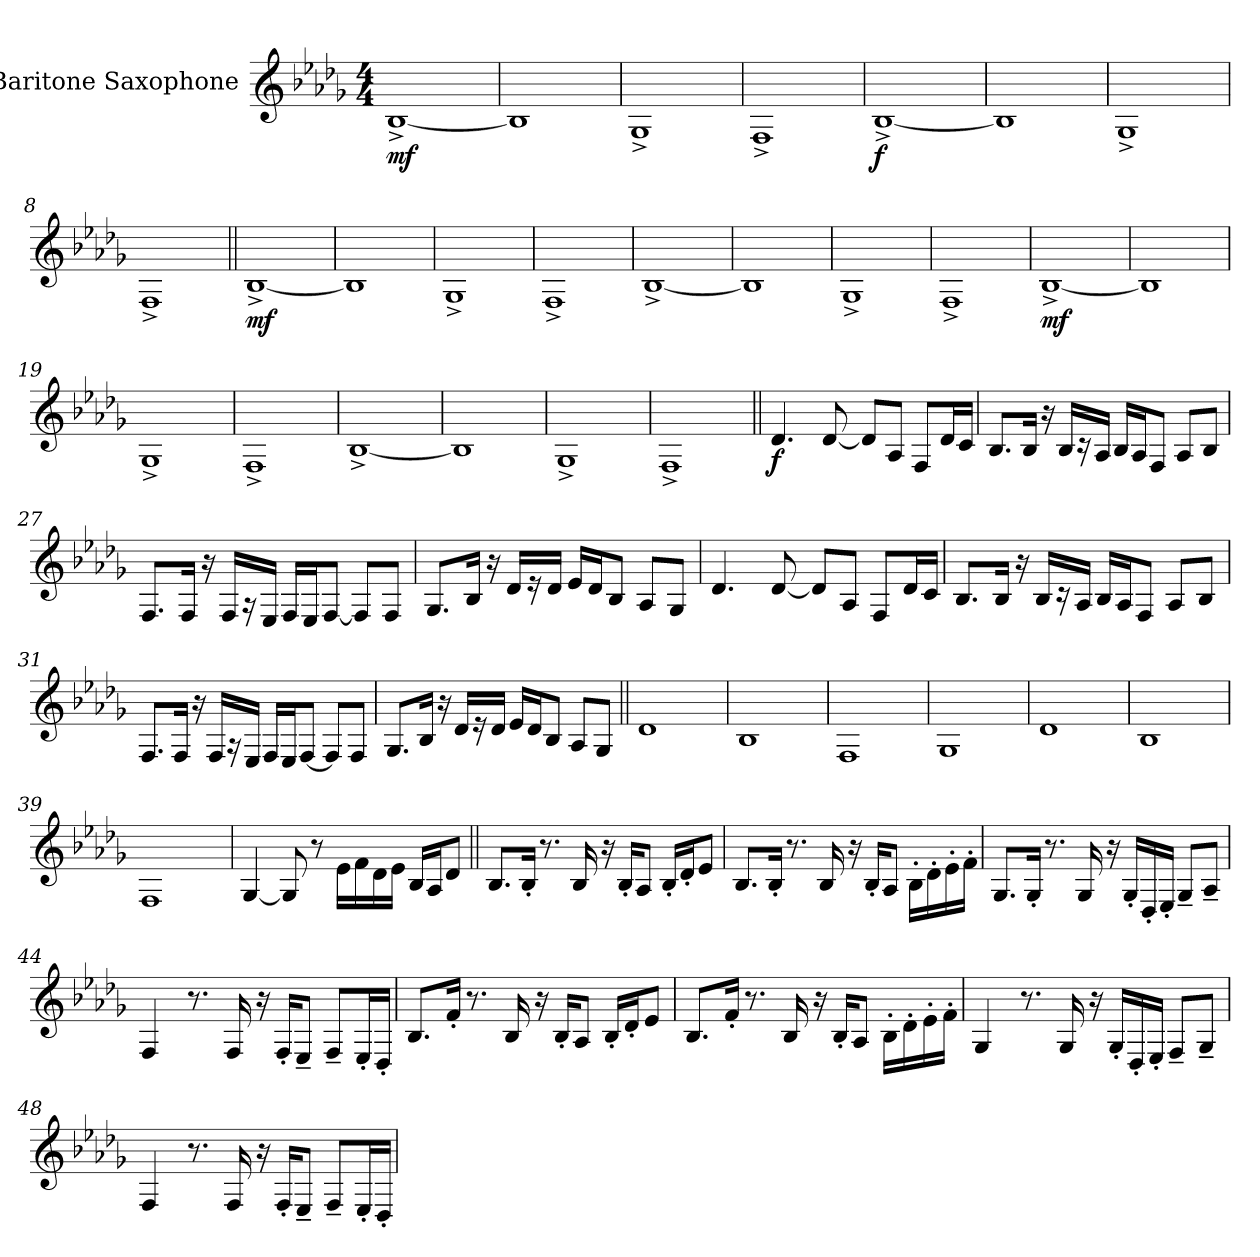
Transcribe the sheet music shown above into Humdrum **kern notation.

**kern	**dynam
*part1	*part1
*staff1	*staff1
*I"Baritone Saxophone	*
!!LO:PB:g=z
*clefG2	*
*ITrd12c21	*
*k[b-e-a-d-g-]	*
*b-:	*
*M4/4	*
*MM90	*
=1	=1
!	!LO:DY:b
[1BB-^</	mf
=2	=2
1BB-/]	.
=3	=3
1GG-^</	.
=4	=4
1FF^</	.
=5	=5
!	!LO:DY:b
[1BB-^</	f
=6	=6
1BB-/]	.
=7	=7
1GG-^</	.
=8	=8
1FF^</	.
!!LO:LB:g=z
=9||	=9||
!	!LO:DY:b
[1BB-^</	mf
=10	=10
1BB-/]	.
=11	=11
1GG-^</	.
=12	=12
1FF^</	.
=13	=13
[1BB-^</	.
=14	=14
1BB-/]	.
=15	=15
1GG-^</	.
=16	=16
1FF^</	.
=17	=17
!	!LO:DY:b
[1BB-^</	mf
!!LO:LB:g=z
=18	=18
1BB-/]	.
=19	=19
1GG-^</	.
=20	=20
1FF^</	.
=21	=21
[1BB-^</	.
=22	=22
1BB-/]	.
=23	=23
1GG-^</	.
=24	=24
1FF^</	.
=25||	=25||
!	!LO:DY:b
4.D-/	f
[8D-/	.
8D-/L]	.
8AA-/J	.
8FF/L	.
16D-/L	.
16C/JJ	.
!!LO:LB:g=z
=26	=26
8.BB-/L	.
16BB-/Jk	.
16r	.
16BB-/LL	.
16r	.
16AA-/JJ	.
16BB-/LL	.
16AA-/J	.
8FF/J	.
8AA-/L	.
8BB-/J	.
=27	=27
8.FF/L	.
16FF/Jk	.
16r	.
16FF/LL	.
16r	.
16EE-/JJ	.
16FF/LL	.
16EE-/J	.
[8FF/J	.
8FF/L]	.
8FF/J	.
=28	=28
8.GG-/L	.
16BB-/Jk	.
16r	.
16D-/LL	.
16r	.
16D-/JJ	.
16E-/LL	.
16D-/J	.
8BB-/J	.
8AA-/L	.
8GG-/J	.
!!LO:LB:g=z
=29	=29
4.D-/	.
[8D-/	.
8D-/L]	.
8AA-/J	.
8FF/L	.
16D-/L	.
16C/JJ	.
=30	=30
8.BB-/L	.
16BB-/Jk	.
16r	.
16BB-/LL	.
16r	.
16AA-/JJ	.
16BB-/LL	.
16AA-/J	.
8FF/J	.
8AA-/L	.
8BB-/J	.
=31	=31
8.FF/L	.
16FF/Jk	.
16r	.
16FF/LL	.
16r	.
16EE-/JJ	.
16FF/LL	.
16EE-/J	.
[8FF/J	.
8FF/L]	.
8FF/J	.
!!LO:LB:g=z
=32	=32
8.GG-/L	.
16BB-/Jk	.
16r	.
16D-/LL	.
16r	.
16D-/JJ	.
16E-/LL	.
16D-/J	.
8BB-/J	.
8AA-/L	.
8GG-/J	.
=33||	=33||
1D-/	.
=34	=34
1BB-/	.
=35	=35
1FF/	.
=36	=36
1GG-/	.
=37	=37
1D-\	.
=38	=38
1BB-/	.
!!LO:LB:g=z
=39	=39
1FF/	.
=40	=40
[4GG-/	.
8GG-/]	.
8r	.
16E-\LL	.
16F\	.
16D-\	.
16E-\JJ	.
16BB-/LL	.
16AA-/J	.
8D-/J	.
=41||	=41||
8.BB-/L	.
16BB-'</Jk	.
8.r	.
16BB-/	.
16r	.
16BB-'</KL	.
8AA-/J	.
16BB-'</LL	.
16D-'</J	.
8E-/J	.
=42	=42
8.BB-/L	.
16BB-'</Jk	.
8.r	.
16BB-/	.
16r	.
16BB-'</KL	.
8AA-/J	.
16BB-'>\LL	.
16D-'>\	.
16E-'>\	.
16F'>\JJ	.
!!LO:LB:g=z
=43	=43
8.GG-/L	.
16GG-'</Jk	.
8.r	.
16GG-/	.
16r	.
16GG-'</LL	.
16DD-'</	.
16EE-'</JJ	.
8GG-~</L	.
8AA-~</J	.
=44	=44
4FF/	.
8.r	.
16FF/	.
16r	.
16FF'</KL	.
8EE-~</J	.
8FF~</L	.
16EE-'</L	.
16DD-'</JJ	.
=45	=45
8.BB-/L	.
16F'</Jk	.
8.r	.
16BB-/	.
16r	.
16BB-'</KL	.
8AA-/J	.
16BB-'</LL	.
16D-'</J	.
8E-/J	.
!!LO:LB:g=z
=46	=46
8.BB-/L	.
16F'</Jk	.
8.r	.
16BB-/	.
16r	.
16BB-'</KL	.
8AA-/J	.
16BB-'>\LL	.
16D-'>\	.
16E-'>\	.
16F'>\JJ	.
=47	=47
4GG-/	.
8.r	.
16GG-/	.
16r	.
16GG-'</LL	.
16DD-'</	.
16EE-'</JJ	.
8FF~</L	.
8GG-~</J	.
=48	=48
4FF/	.
8.r	.
16FF/	.
16r	.
16FF'</KL	.
8EE-~</J	.
8FF~</L	.
16EE-'</L	.
16DD-'</JJ	.
=	=
*-	*-
